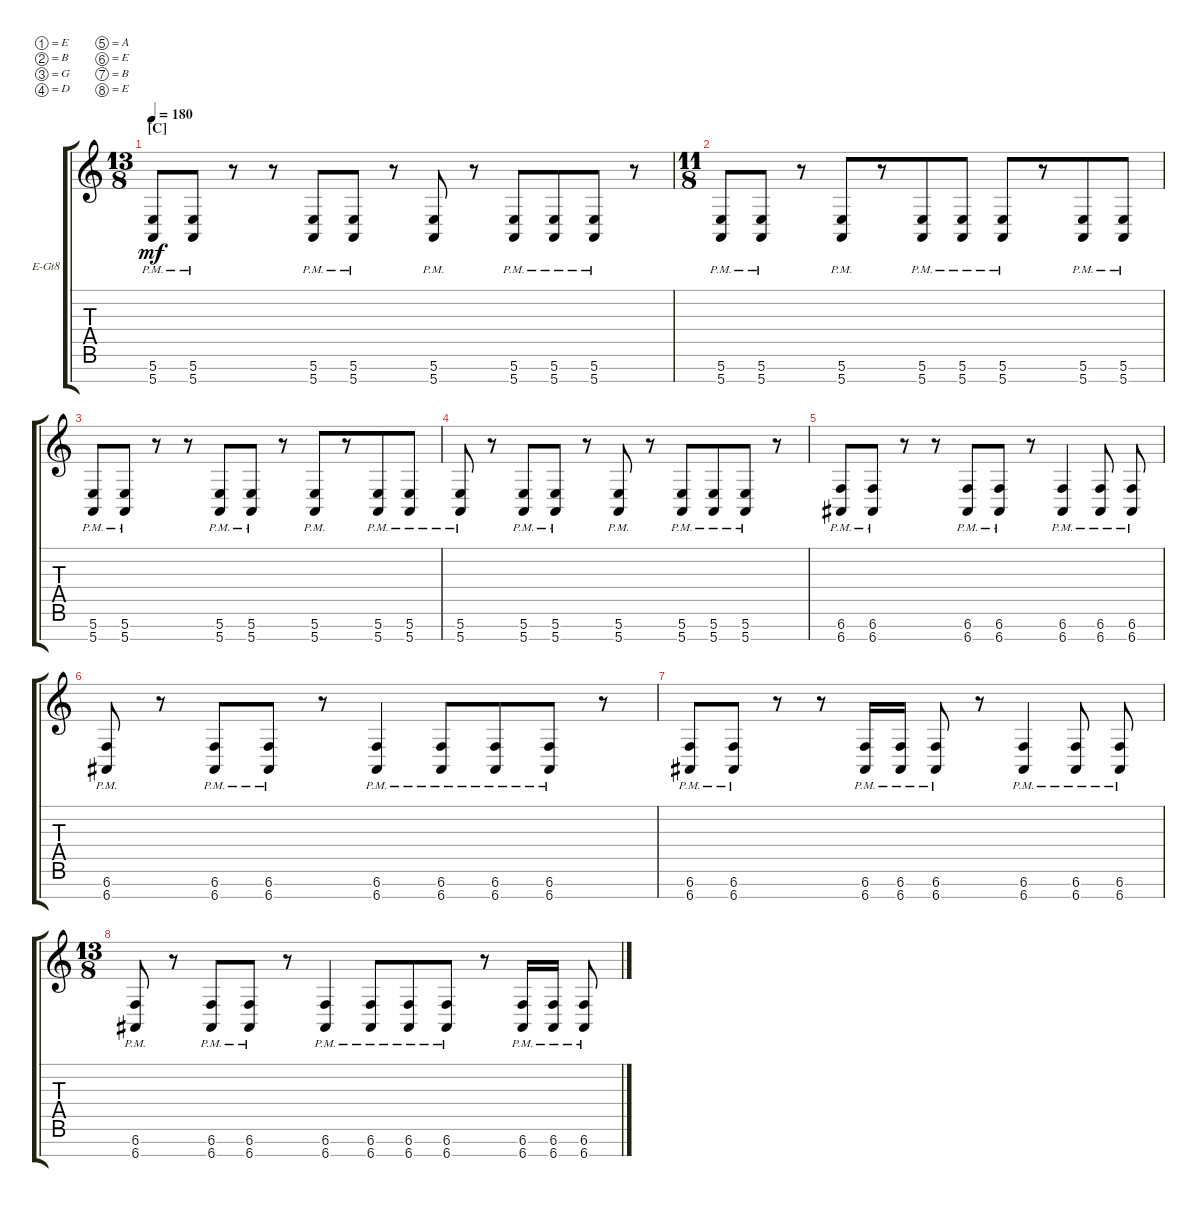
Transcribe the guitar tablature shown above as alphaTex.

\defaultSystemsLayout 4
\bracketExtendMode groupsimilarinstruments
\firstSystemTrackNameOrientation horizontal
\otherSystemsTrackNameOrientation horizontal
\track ("Guitar 3" "E-Gt8") {instrument distortionguitar}
\staff {score tabs}
\tuning (E4 B3 G3 D3 A2 E2 B1 E1)
\ts (13 8)
\section ("C" "")
\tempo 180
\clef g2
\ks c
(5.8{pm} 5.7{pm}).8{dy mf} (5.8{pm} 5.7{pm}).8 r.8 r.8 (5.8{pm} 5.7{pm}).8 (5.8{pm} 5.7{pm}).8 r.8 (5.8{pm} 5.7{pm}).8 r.8 (5.8{pm} 5.7{pm}).8{beam merge} (5.8{pm} 5.7{pm}).8{beam merge} (5.8{pm} 5.7{pm}).8 r.8 |
\ts (11 8)
(5.8{pm} 5.7{pm}).8 (5.8{pm} 5.7{pm}).8 r.8 (5.8{pm} 5.7{pm}).8{beam merge} r.8{beam merge} (5.8{pm} 5.7{pm}).8{beam merge} (5.8{pm} 5.7{pm}).8{beam split} (5.8{pm} 5.7{pm}).8{beam merge} r.8{beam merge} (5.8{pm} 5.7{pm}).8{beam merge} (5.8{pm} 5.7{pm}).8 |
(5.8{pm} 5.7{pm}).8 (5.8{pm} 5.7{pm}).8 r.8 r.8 (5.8{pm} 5.7{pm}).8 (5.8{pm} 5.7{pm}).8 r.8 (5.8{pm} 5.7{pm}).8{beam merge} r.8{beam merge} (5.8{pm} 5.7{pm}).8{beam merge} (5.8{pm} 5.7{pm}).8 |
(5.8{pm} 5.7{pm}).8 r.8 (5.8{pm} 5.7{pm}).8 (5.8{pm} 5.7{pm}).8 r.8 (5.8{pm} 5.7{pm}).8 r.8 (5.8{pm} 5.7{pm}).8{beam merge} (5.8{pm} 5.7{pm}).8{beam merge} (5.8{pm} 5.7{pm}).8 r.8 |
(6.8{pm} 6.7{pm}).8 (6.8{pm} 6.7{pm}).8 r.8 r.8 (6.8{pm} 6.7{pm}).8 (6.8{pm} 6.7{pm}).8 r.8 (6.8{pm} 6.7{pm}).4 (6.8{pm} 6.7{pm}).8 (6.8{pm} 6.7{pm}).8 |
(6.8{pm} 6.7{pm}).8 r.8 (6.8{pm} 6.7{pm}).8 (6.8{pm} 6.7{pm}).8 r.8 (6.8{pm} 6.7{pm}).4 (6.8{pm} 6.7{pm}).8{beam merge} (6.8{pm} 6.7{pm}).8{beam merge} (6.8{pm} 6.7{pm}).8 r.8 |
(6.8{pm} 6.7{pm}).8 (6.8{pm} 6.7{pm}).8 r.8 r.8 (6.8{pm} 6.7{pm}).16 (6.7{pm} 6.8{pm}).16{beam split} (6.8{pm} 6.7{pm}).8 r.8 (6.8{pm} 6.7{pm}).4 (6.8{pm} 6.7{pm}).8 (6.8{pm} 6.7{pm}).8 |
\ts (13 8)
(6.8{pm} 6.7{pm}).8 r.8 (6.8{pm} 6.7{pm}).8 (6.8{pm} 6.7{pm}).8 r.8 (6.8{pm} 6.7{pm}).4 (6.8{pm} 6.7{pm}).8{beam merge} (6.8{pm} 6.7{pm}).8{beam merge} (6.8{pm} 6.7{pm}).8 r.8 (6.8{pm} 6.7{pm}).16 (6.7{pm} 6.8{pm}).16 (6.8{pm} 6.7{pm}).8
